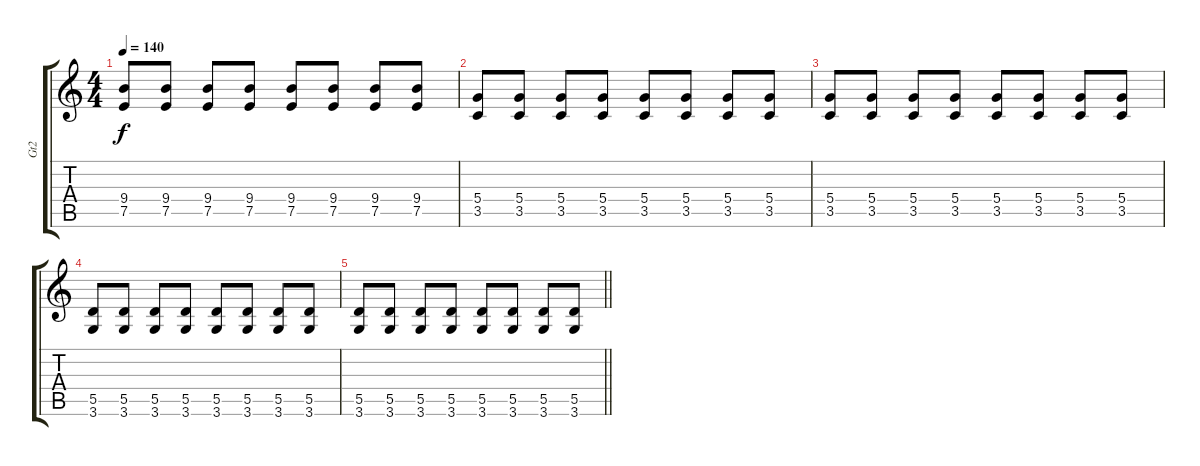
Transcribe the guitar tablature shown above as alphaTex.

\track ("Gt2" "Gt2") {instrument distortionguitar}
\staff {score tabs}
\tuning (E4 B3 G3 D3 A2 E2) {hide}
\ts (4 4)
\tempo 140
\clef g2
\ks c
(9.4 7.5).8{dy f} (9.4 7.5).8 (9.4 7.5).8 (9.4 7.5).8 (9.4 7.5).8 (9.4 7.5).8 (9.4 7.5).8 (9.4 7.5).8 |
(5.4 3.5).8 (5.4 3.5).8 (5.4 3.5).8 (5.4 3.5).8 (5.4 3.5).8 (5.4 3.5).8 (5.4 3.5).8 (5.4 3.5).8 |
(5.4 3.5).8 (5.4 3.5).8 (5.4 3.5).8 (5.4 3.5).8 (5.4 3.5).8 (5.4 3.5).8 (5.4 3.5).8 (5.4 3.5).8 |
(5.5 3.6).8 (5.5 3.6).8 (5.5 3.6).8 (5.5 3.6).8 (5.5 3.6).8 (5.5 3.6).8 (5.5 3.6).8 (5.5 3.6).8 |
\barLineRight lightlight
(5.5 3.6).8 (5.5 3.6).8 (5.5 3.6).8 (5.5 3.6).8 (5.5 3.6).8 (5.5 3.6).8 (5.5 3.6).8 (5.5 3.6).8
